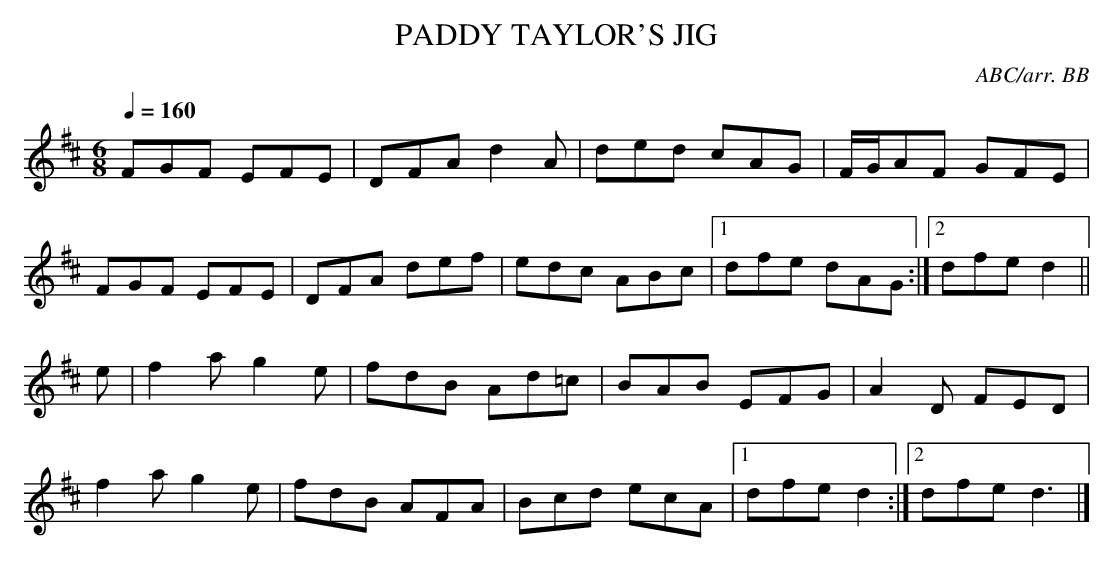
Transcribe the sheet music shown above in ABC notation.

X:1
T:PADDY TAYLOR'S JIG
C:ABC/arr. BB
M:6/8
L:1/8
Q:1/4=160
K:D
FGF EFE|DFA d2A|ded cAG|F/G/AF GFE|
FGF EFE|DFA def|edc ABc|1 dfe dAG :|\
[2 dfe d2||
e|f2a g2e|fdB Ad=c|BAB EFG|A2D FED|
f2a g2e|fdB AFA|Bcd ecA|1 dfe d2 :|\
[2 dfe d3|]
